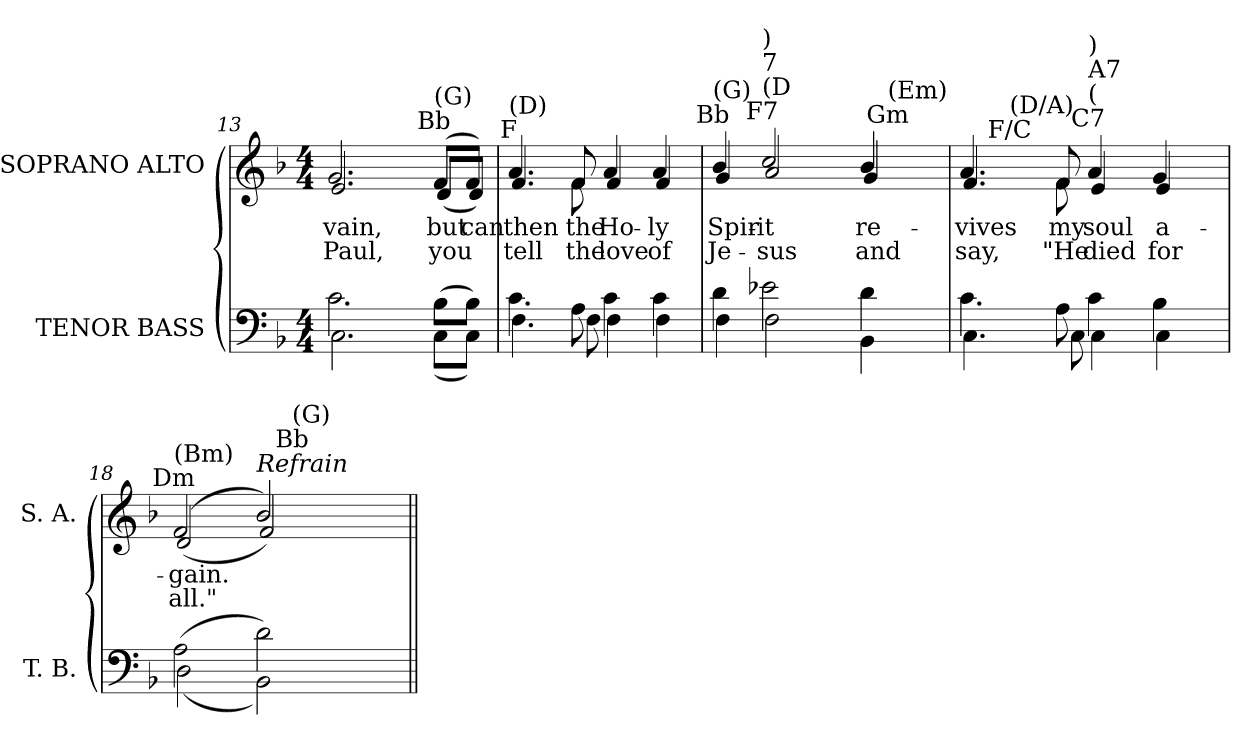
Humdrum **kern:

**kern	**kern	**text	**text
*part2	*part1	*part1	*part1
*staff2	*staff1	*staff1	*staff1
*I"TENOR BASS	*I"SOPRANO ALTO	*	*
*I'T. B.	*I'S. A.	*	*
*clefF4	*clefG2	*	*
*k[b-]	*k[b-]	*	*
*F:	*F:	*	*
*M4/4	*M4/4	*	*
=13	=13	=13	=13
*^	*	*	*
!	!	!LO:TX:a:cj:t=C	!	!
!	!	!LO:TX:t=(A)	!	!
!	!	!	!LO:LY:b:color=#000000	!LO:LY:b:color=#000000
*	*	*^	*	*
2.ci\	2.Ci\	2.gi/	2.ei/	vain,	Paul,
!!LO:LB:g=z	!!
=14-	=14-	=14-	=14-	=14-	=14-
!	!	!LO:TX:a:cj:t=Bb	!	!	!
!	!	!LO:TX:t=(G)	!	!	!
!	!	!	!	!LO:LY:b:color=#000000	!LO:LY:b:color=#000000
(8B-i\L	(8Ci\L	(8fi/L	(8di/L	but	you
!	!	!	!	!LO:LY:b:color=#000000	!
8B-i\J)	8Ci\J)	8fi/J)	8di/J)	can	.
=15	=15	=15	=15	=15	=15
!	!	!LO:TX:a:cj:t=F	!	!	!
!	!	!LO:TX:t=(D)	!	!	!
!	!	!	!	!LO:LY:b:color=#000000	!LO:LY:b:color=#000000
4.ci\	4.Fi\	4.ai/	4.fi/	then	tell
!	!	!	!	!LO:LY:b:color=#000000	!LO:LY:b:color=#000000
8Ai\	8Fi\	8fi/	8fi\	the	the
!	!	!	!	!LO:LY:b:color=#000000	!LO:LY:b:color=#000000
4ci\	4Fi\	4ai/	4fi/	Ho-	love
!	!	!	!	!LO:LY:b:color=#000000	!LO:LY:b:color=#000000
4ci\	4Fi\	4ai/	4fi/	-ly	of
*	*	*v	*v	*	*
=16	=16	=16	=16	=16
*	*	*^	*	*
!	!	!LO:TX:a:cj:t=Bb	!	!	!
!	!	!LO:TX:t=(G)	!	!	!
!	!	!	!	!LO:LY:b:color=#000000	!LO:LY:b:color=#000000
*	*	*	*^	*	*
4di\	4Fi\	4b-i/	4gi/	2ryy	Spir-	Je-
!	!	!LO:TX:a:cj:t=F7	!	!	!	!
!	!	!LO:TX:t=(D	!	!	!	!
!	!	!LO:TX:t=7	!	!	!	!
!	!	!LO:TX:t=)	!	!	!	!
!	!	!	!	!	!LO:LY:b:color=#000000	!LO:LY:b:color=#000000
2e-Xi\	2Fi\	2cci/	2ai/	.	-it	-sus
.	.	.	.	4ryy	.	.
!	!	!	!	!	!LO:LY:b:color=#000000	!LO:LY:b:color=#000000
4di\	4BB-i\	4b-i/	4gi/	16ryy	re-	and
.	.	.	.	256..ryy	.	.
!	!	!	!	!LO:TX:a:cj:t=Gm	!	!
!	!	!	!	!LO:TX:t=(Em)	!	!
.	.	.	.	8ryy	.	.
.	.	.	.	32ryy	.	.
.	.	.	.	64ryy	.	.
.	.	.	.	128ryy	.	.
.	.	.	.	1024ryy	.	.
=17	=17	=17	=17	=17	=17	=17
!	!	!	!	!	!LO:LY:b:color=#000000	!LO:LY:b:color=#000000
4.ci\	4.Ci\	4.ai/	4.fi/	8ryy	-vives	say,
.	.	.	.	64ryy	.	.
.	.	.	.	128ryy	.	.
.	.	.	.	512ryy	.	.
!	!	!	!	!LO:TX:a:cj:t=F/C	!	!
!	!	!	!	!LO:TX:t=(D/A)	!	!
.	.	.	.	2ryy	.	.
!	!	!	!	!	!LO:LY:b:color=#000000	!LO:LY:b:color=#000000
8Ai\	8Ci\	8fi/	8fi\	.	my	"He
!	!	!LO:TX:a:cj:t=C7	!	!	!	!
!	!	!LO:TX:t=(	!	!	!	!
!	!	!LO:TX:t=A7	!	!	!	!
!	!	!LO:TX:t=)	!	!	!	!
!	!	!	!	!	!LO:LY:b:color=#000000	!LO:LY:b:color=#000000
4ci\	4Ci\	4ai/	4ei/	.	soul	died
.	.	.	.	4ryy	.	.
!	!	!	!	!	!LO:LY:b:color=#000000	!LO:LY:b:color=#000000
4B-i\	4Ci\	4gi/	4ei/	.	a-	for
.	.	.	.	16ryy	.	.
.	.	.	.	32ryy	.	.
.	.	.	.	256.ryy	.	.
=18	=18	=18	=18	=18	=18	=18
!	!	!LO:TX:a:cj:t=Dm	!	!	!	!
!	!	!LO:TX:t=(Bm)	!	!	!	!
!	!	!	!	!	!LO:LY:b:color=#000000	!LO:LY:b:color=#000000
(2Ai\	(2Di\	(2fi/	(2di/	2ryy	-gain.	all."
!	!	!LO:TX:a:i:t=Refrain	!	!	!	!
2di\)	2BB-i\)	2b-i/)	2fi/)	16ryy	.	.
.	.	.	.	128ryy	.	.
.	.	.	.	256ryy	.	.
.	.	.	.	1024ryy	.	.
!	!	!	!	!LO:TX:a:cj:t=Bb	!	!
!	!	!	!	!LO:TX:t=(G)	!	!
.	.	.	.	4ryy	.	.
.	.	.	.	8ryy	.	.
.	.	.	.	32ryy	.	.
.	.	.	.	64ryy	.	.
.	.	.	.	512.ryy	.	.
*v	*v	*	*	*	*	*
*	*v	*v	*v	*	*
=||	=||	=||	=||
*-	*-	*-	*-
